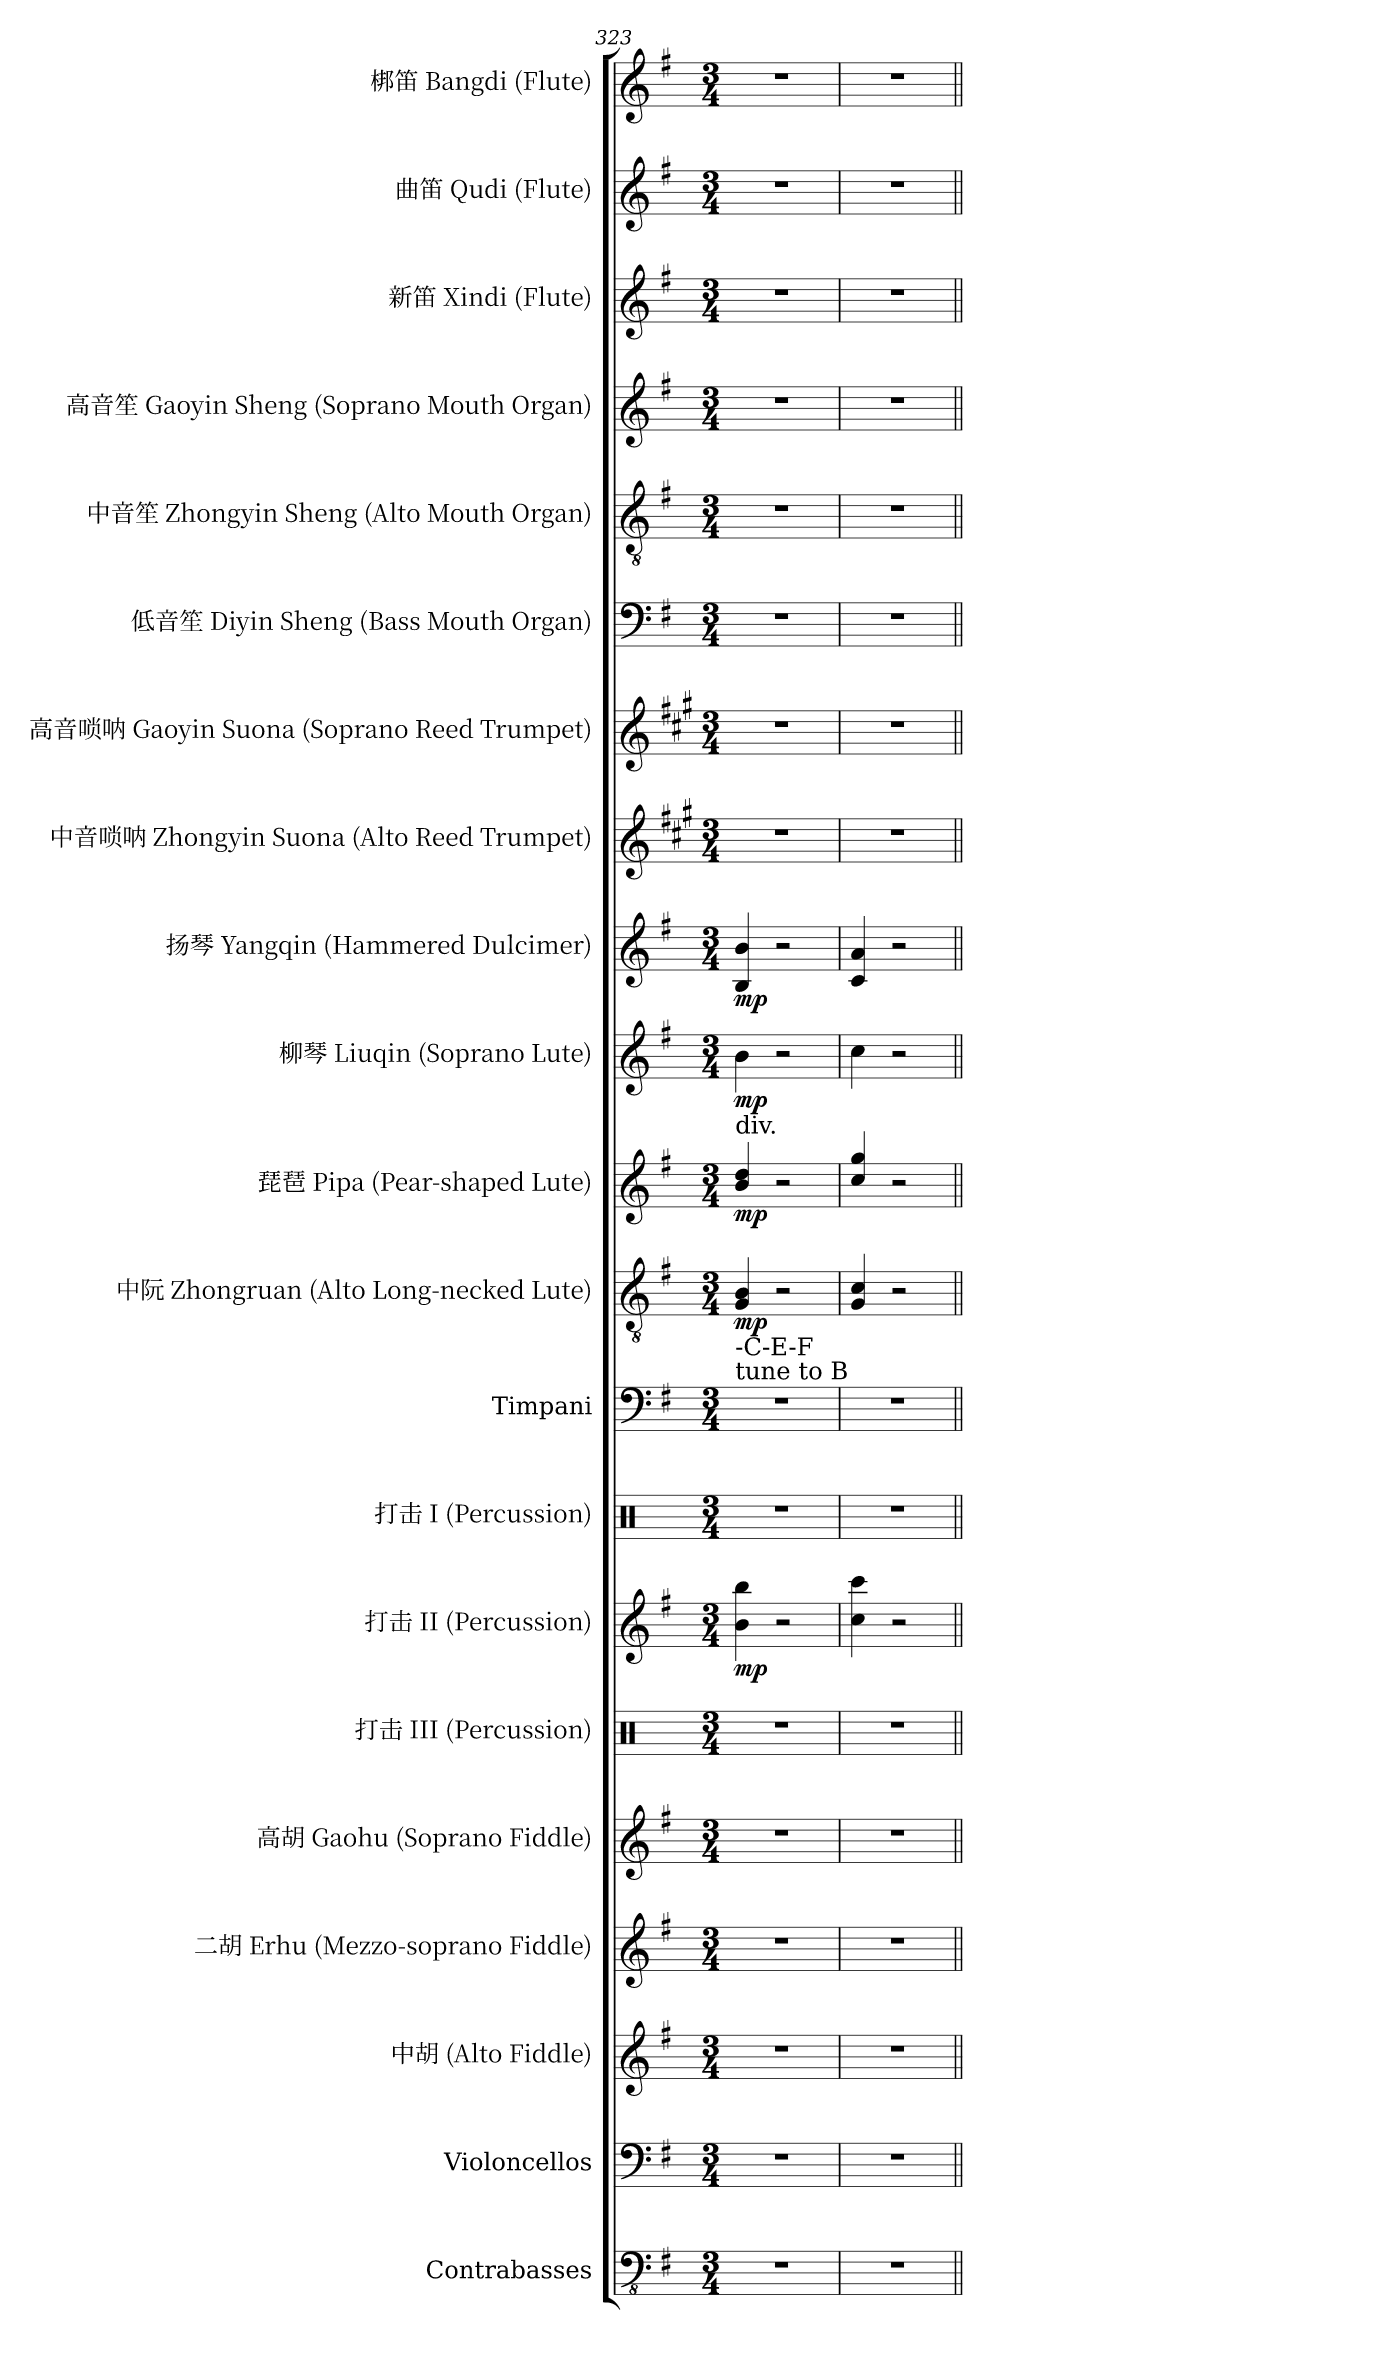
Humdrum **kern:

**kern	**kern	**kern	**kern	**kern	**kern	**kern	**dynam	**kern	**kern	**kern	**dynam	**kern	**dynam	**kern	**dynam	**kern	**dynam	**kern	**kern	**kern	**kern	**kern	**kern	**kern	**kern
*part21	*part20	*part19	*part18	*part17	*part16	*part15	*part15	*part14	*part13	*part12	*part12	*part11	*part11	*part10	*part10	*part9	*part9	*part8	*part7	*part6	*part5	*part4	*part3	*part2	*part1
*staff21	*staff20	*staff19	*staff18	*staff17	*staff16	*staff15	*staff15	*staff14	*staff13	*staff12	*staff12	*staff11	*staff11	*staff10	*staff10	*staff9	*staff9	*staff8	*staff7	*staff6	*staff5	*staff4	*staff3	*staff2	*staff1
*I"Contrabasses	*I"Violoncellos	*I"中胡 (Alto Fiddle)	*I"二胡 Erhu (Mezzo-soprano Fiddle)	*I"高胡 Gaohu (Soprano Fiddle)	*I"打击 III (Percussion)	*I"打击 II (Percussion)	*	*I"打击 I (Percussion)	*I"Timpani	*I"中阮 Zhongruan (Alto Long-necked Lute)	*	*I"琵琶 Pipa (Pear-shaped Lute)	*	*I"柳琴 Liuqin (Soprano Lute)	*	*I"扬琴 Yangqin  (Hammered Dulcimer)	*	*I"中音唢呐 Zhongyin Suona (Alto Reed Trumpet)	*I"高音唢呐 Gaoyin Suona (Soprano Reed Trumpet)	*I"低音笙 Diyin Sheng (Bass Mouth Organ)	*I"中音笙 Zhongyin Sheng (Alto Mouth Organ)	*I"高音笙 Gaoyin Sheng (Soprano Mouth Organ)	*I"新笛 Xindi (Flute)	*I"曲笛 Qudi (Flute)	*I"梆笛 Bangdi (Flute)
*I'Cbs.	*I'Vcs.	*	*	*	*I'打击 III	*I'打击 II	*	*I'打击 I	*I'Timp.	*	*	*	*	*	*	*	*	*	*	*	*	*	*	*	*
*clefFv4	*clefF4	*clefG2	*clefG2	*clefG2	*clefX	*clefG2	*	*clefX	*clefF4	*clefGv2	*	*clefG2	*	*clefG2	*	*clefG2	*	*clefG2	*clefG2	*clefF4	*clefGv2	*clefG2	*clefG2	*clefG2	*clefG2
*	*	*	*	*	*	*	*	*	*	*	*	*ITrd7c12	*	*	*	*	*	*ITrd1c2	*ITrd1c2	*	*	*	*	*	*
*k[f#]	*k[f#]	*k[f#]	*k[f#]	*k[f#]	*k[]	*k[f#]	*	*k[]	*k[f#]	*k[f#]	*	*k[f#]	*	*k[f#]	*	*k[f#]	*	*k[f#]	*k[f#]	*k[f#]	*k[f#]	*k[f#]	*k[f#]	*k[f#]	*k[f#]
*M3/4	*M3/4	*M3/4	*M3/4	*M3/4	*M3/4	*M3/4	*	*M3/4	*M3/4	*M3/4	*	*M3/4	*	*M3/4	*	*M3/4	*	*M3/4	*M3/4	*M3/4	*M3/4	*M3/4	*M3/4	*M3/4	*M3/4
=323	=323	=323	=323	=323	=323	=323	=323	=323	=323	=323	=323	=323	=323	=323	=323	=323	=323	=323	=323	=323	=323	=323	=323	=323	=323
!	!	!	!	!	!	!	!	!	!	!	!	!LO:TX:a:t=div.	!	!	!	!	!	!	!	!	!	!	!	!	!
!	!	!	!	!	!	!	!	!	!LO:TX:a:t=tune to B	!	!	!	!	!	!	!	!	!	!	!	!	!	!	!	!
!	!	!	!	!	!	!	!	!	!LO:TX:a:t=-C-E-F	!	!	!	!	!	!	!	!	!	!	!	!	!	!	!	!
!	!	!	!	!	!	!	!LO:DY:b	!	!	!	!LO:DY:b	!	!LO:DY:b	!	!LO:DY:b	!	!LO:DY:b	!	!	!	!	!	!	!	!
2.r	2.r	2.r	2.r	2.r	2.r	4b\ 4bb\	mp	2.r	2.r	4G/ 4B/	mp	4B/ 4d/	mp	4b\	mp	4B/ 4b/	mp	2.r	2.r	2.r	2.r	2.r	2.r	2.r	2.r
.	.	.	.	.	.	2r	.	.	.	2r	.	2r	.	2r	.	2r	.	.	.	.	.	.	.	.	.
=324	=324	=324	=324	=324	=324	=324	=324	=324	=324	=324	=324	=324	=324	=324	=324	=324	=324	=324	=324	=324	=324	=324	=324	=324	=324
2.r	2.r	2.r	2.r	2.r	2.r	4cc\ 4ccc\	.	2.r	2.r	4G/ 4c/	.	4c/ 4g/	.	4cc\	.	4c/ 4a/	.	2.r	2.r	2.r	2.r	2.r	2.r	2.r	2.r
.	.	.	.	.	.	2r	.	.	.	2r	.	2r	.	2r	.	2r	.	.	.	.	.	.	.	.	.
=||	=||	=||	=||	=||	=||	=||	=||	=||	=||	=||	=||	=||	=||	=||	=||	=||	=||	=||	=||	=||	=||	=||	=||	=||	=||
*-	*-	*-	*-	*-	*-	*-	*-	*-	*-	*-	*-	*-	*-	*-	*-	*-	*-	*-	*-	*-	*-	*-	*-	*-	*-
